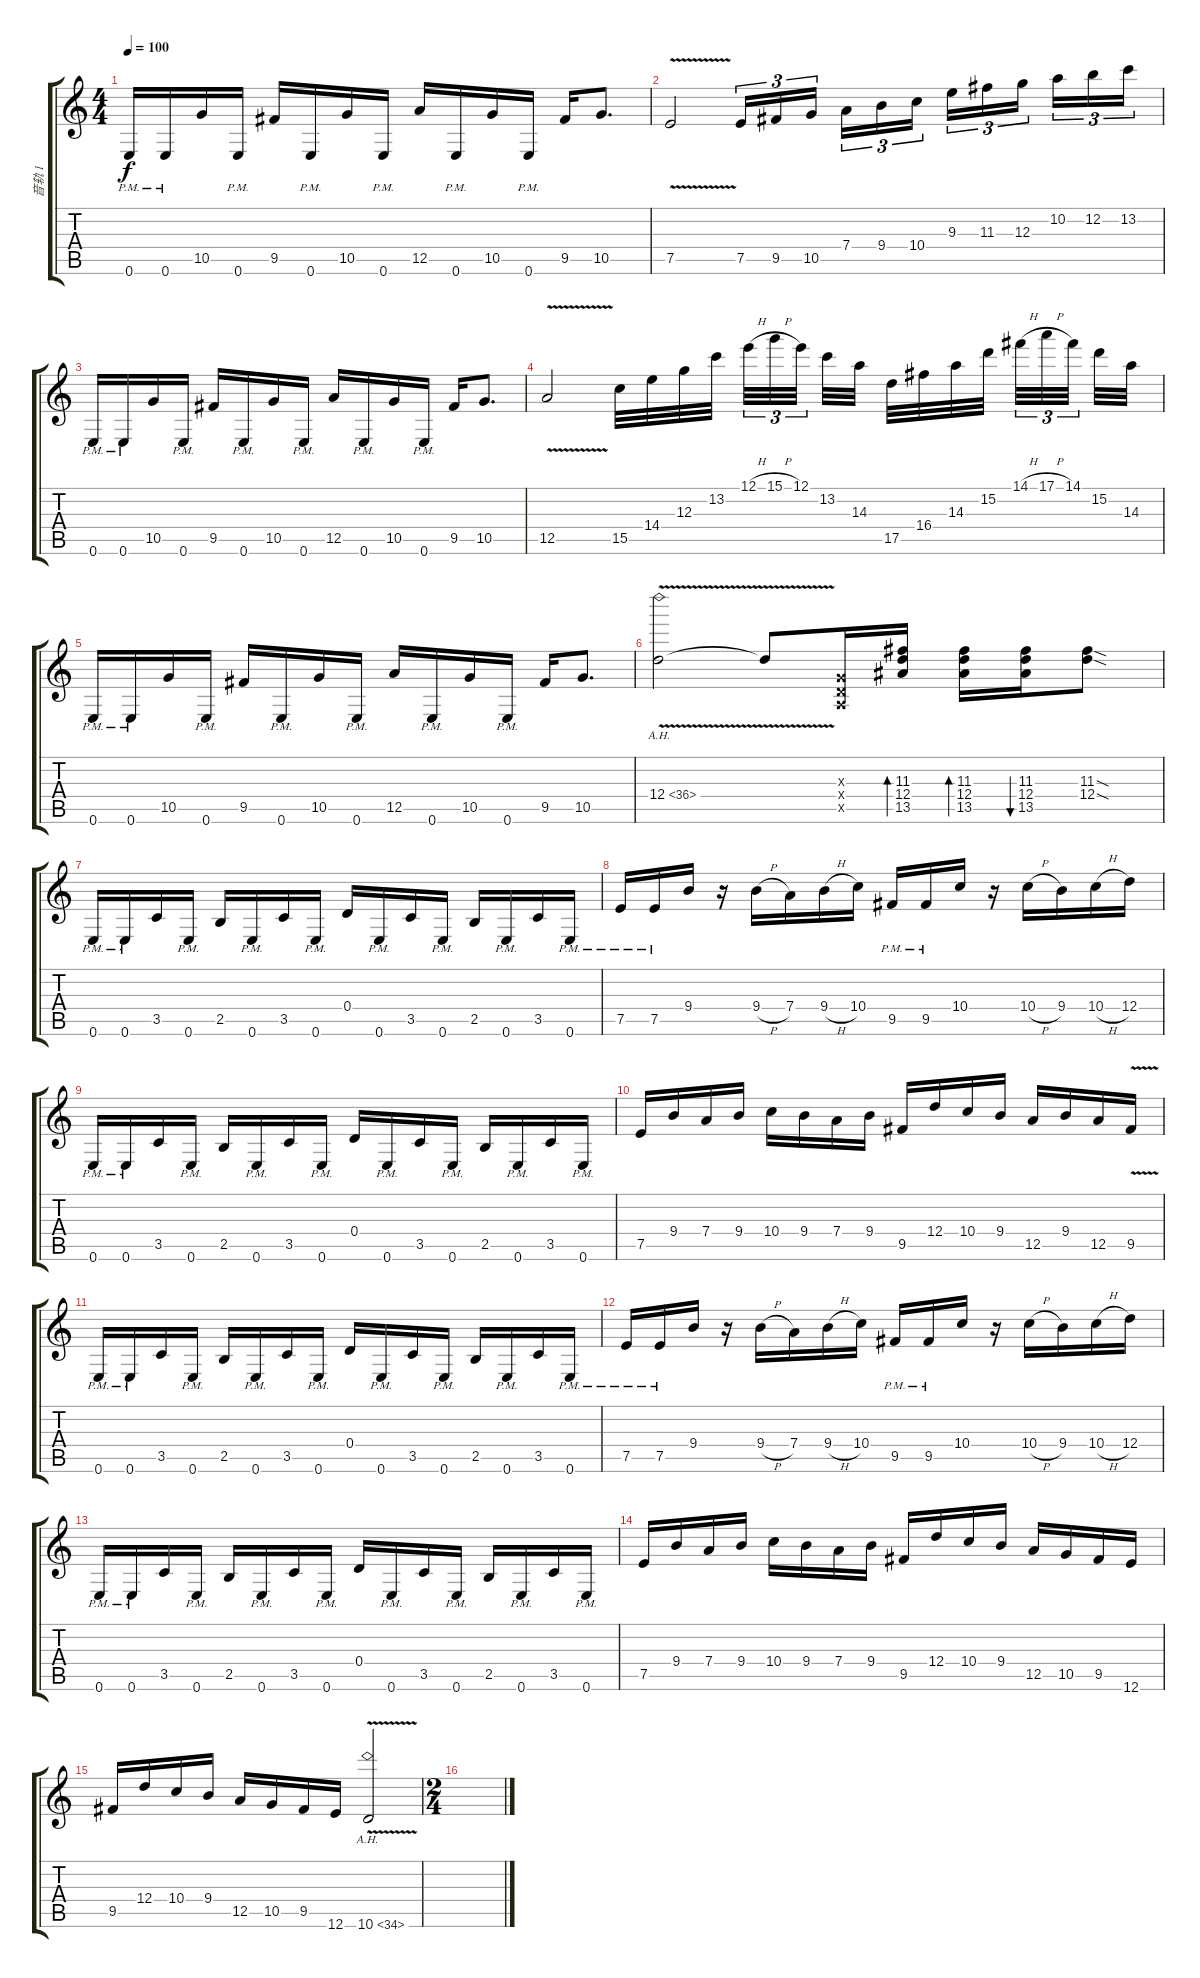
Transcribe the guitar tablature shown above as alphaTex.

\track ("音轨 1" "音轨 1") {instrument distortionguitar}
\staff {score tabs}
\tuning (E4 B3 G3 D3 A2 E2) {hide}
\ts (4 4)
\tempo 100
\clef g2
\ks c
0.6{pm}.16{dy f} 0.6{pm}.16 10.5.16 0.6{pm}.16 9.5.16 0.6{pm}.16 10.5.16 0.6{pm}.16 12.5.16 0.6{pm}.16 10.5.16 0.6{pm}.16 9.5.16 10.5.8{d} |
7.5{v}.2 7.5.16{tu (3 2)} 9.5.16{tu (3 2)} 10.5.16{tu (3 2) beam splitsecondary} 7.4.16{tu (3 2)} 9.4.16{tu (3 2)} 10.4.16{tu (3 2)} 9.3.16{tu (3 2)} 11.3.16{tu (3 2)} 12.3.16{tu (3 2) beam splitsecondary} 10.2.16{tu (3 2)} 12.2.16{tu (3 2)} 13.2.16{tu (3 2)} |
0.6{pm}.16 0.6{pm}.16 10.5.16 0.6{pm}.16 9.5.16 0.6{pm}.16 10.5.16 0.6{pm}.16 12.5.16 0.6{pm}.16 10.5.16 0.6{pm}.16 9.5.16 10.5.8{d} |
12.5{v}.2 15.5.32 14.4.32 12.3.32 13.2.32{beam splitsecondary} 12.1{h}.32{tu (3 2)} 15.1{h}.32{tu (3 2)} 12.1.32{tu (3 2) beam splitsecondary} 13.2.32 14.3.32 17.5.32 16.4.32 14.3.32 15.2.32{beam splitsecondary} 14.1{h}.32{tu (3 2)} 17.1{h}.32{tu (3 2)} 14.1.32{tu (3 2) beam splitsecondary} 15.2.32 14.3.32 |
0.6{pm}.16 0.6{pm}.16 10.5.16 0.6{pm}.16 9.5.16 0.6{pm}.16 10.5.16 0.6{pm}.16 12.5.16 0.6{pm}.16 10.5.16 0.6{pm}.16 9.5.16 10.5.8{d} |
12.4{ah 24 v}.2 12.4{t}.8 (0.3{x} 0.4{x} 0.5{x}).16 (11.3 12.4 13.5).16{bd 30} (11.3 12.4 13.5).16{bd 30} (11.3 12.4 13.5).16{bu 30} (11.3{sod} 12.4{sod}).8 |
0.6{pm}.16 0.6{pm}.16 3.5.16 0.6{pm}.16 2.5.16 0.6{pm}.16 3.5.16 0.6{pm}.16 0.4.16 0.6{pm}.16 3.5.16 0.6{pm}.16 2.5.16 0.6{pm}.16 3.5.16 0.6{pm}.16 |
7.5{pm}.16 7.5{pm}.16 9.4.16 r.16 9.4{h}.16 7.4.16 9.4{h}.16 10.4.16 9.5{pm}.16 9.5{pm}.16 10.4.16 r.16 10.4{h}.16 9.4.16 10.4{h}.16 12.4.16 |
0.6{pm}.16 0.6{pm}.16 3.5.16 0.6{pm}.16 2.5.16 0.6{pm}.16 3.5.16 0.6{pm}.16 0.4.16 0.6{pm}.16 3.5.16 0.6{pm}.16 2.5.16 0.6{pm}.16 3.5.16 0.6{pm}.16 |
7.5.16 9.4.16 7.4.16 9.4.16 10.4.16 9.4.16 7.4.16 9.4.16 9.5.16 12.4.16 10.4.16 9.4.16 12.5.16 9.4.16 12.5.16 9.5{v}.16 |
0.6{pm}.16 0.6{pm}.16 3.5.16 0.6{pm}.16 2.5.16 0.6{pm}.16 3.5.16 0.6{pm}.16 0.4.16 0.6{pm}.16 3.5.16 0.6{pm}.16 2.5.16 0.6{pm}.16 3.5.16 0.6{pm}.16 |
7.5{pm}.16 7.5{pm}.16 9.4.16 r.16 9.4{h}.16 7.4.16 9.4{h}.16 10.4.16 9.5{pm}.16 9.5{pm}.16 10.4.16 r.16 10.4{h}.16 9.4.16 10.4{h}.16 12.4.16 |
0.6{pm}.16 0.6{pm}.16 3.5.16 0.6{pm}.16 2.5.16 0.6{pm}.16 3.5.16 0.6{pm}.16 0.4.16 0.6{pm}.16 3.5.16 0.6{pm}.16 2.5.16 0.6{pm}.16 3.5.16 0.6{pm}.16 |
7.5.16 9.4.16 7.4.16 9.4.16 10.4.16 9.4.16 7.4.16 9.4.16 9.5.16 12.4.16 10.4.16 9.4.16 12.5.16 10.5.16 9.5.16 12.6.16 |
9.5.16 12.4.16 10.4.16 9.4.16 12.5.16 10.5.16 9.5.16 12.6.16 10.6{ah 24 v}.2 |
\ts (2 4)
